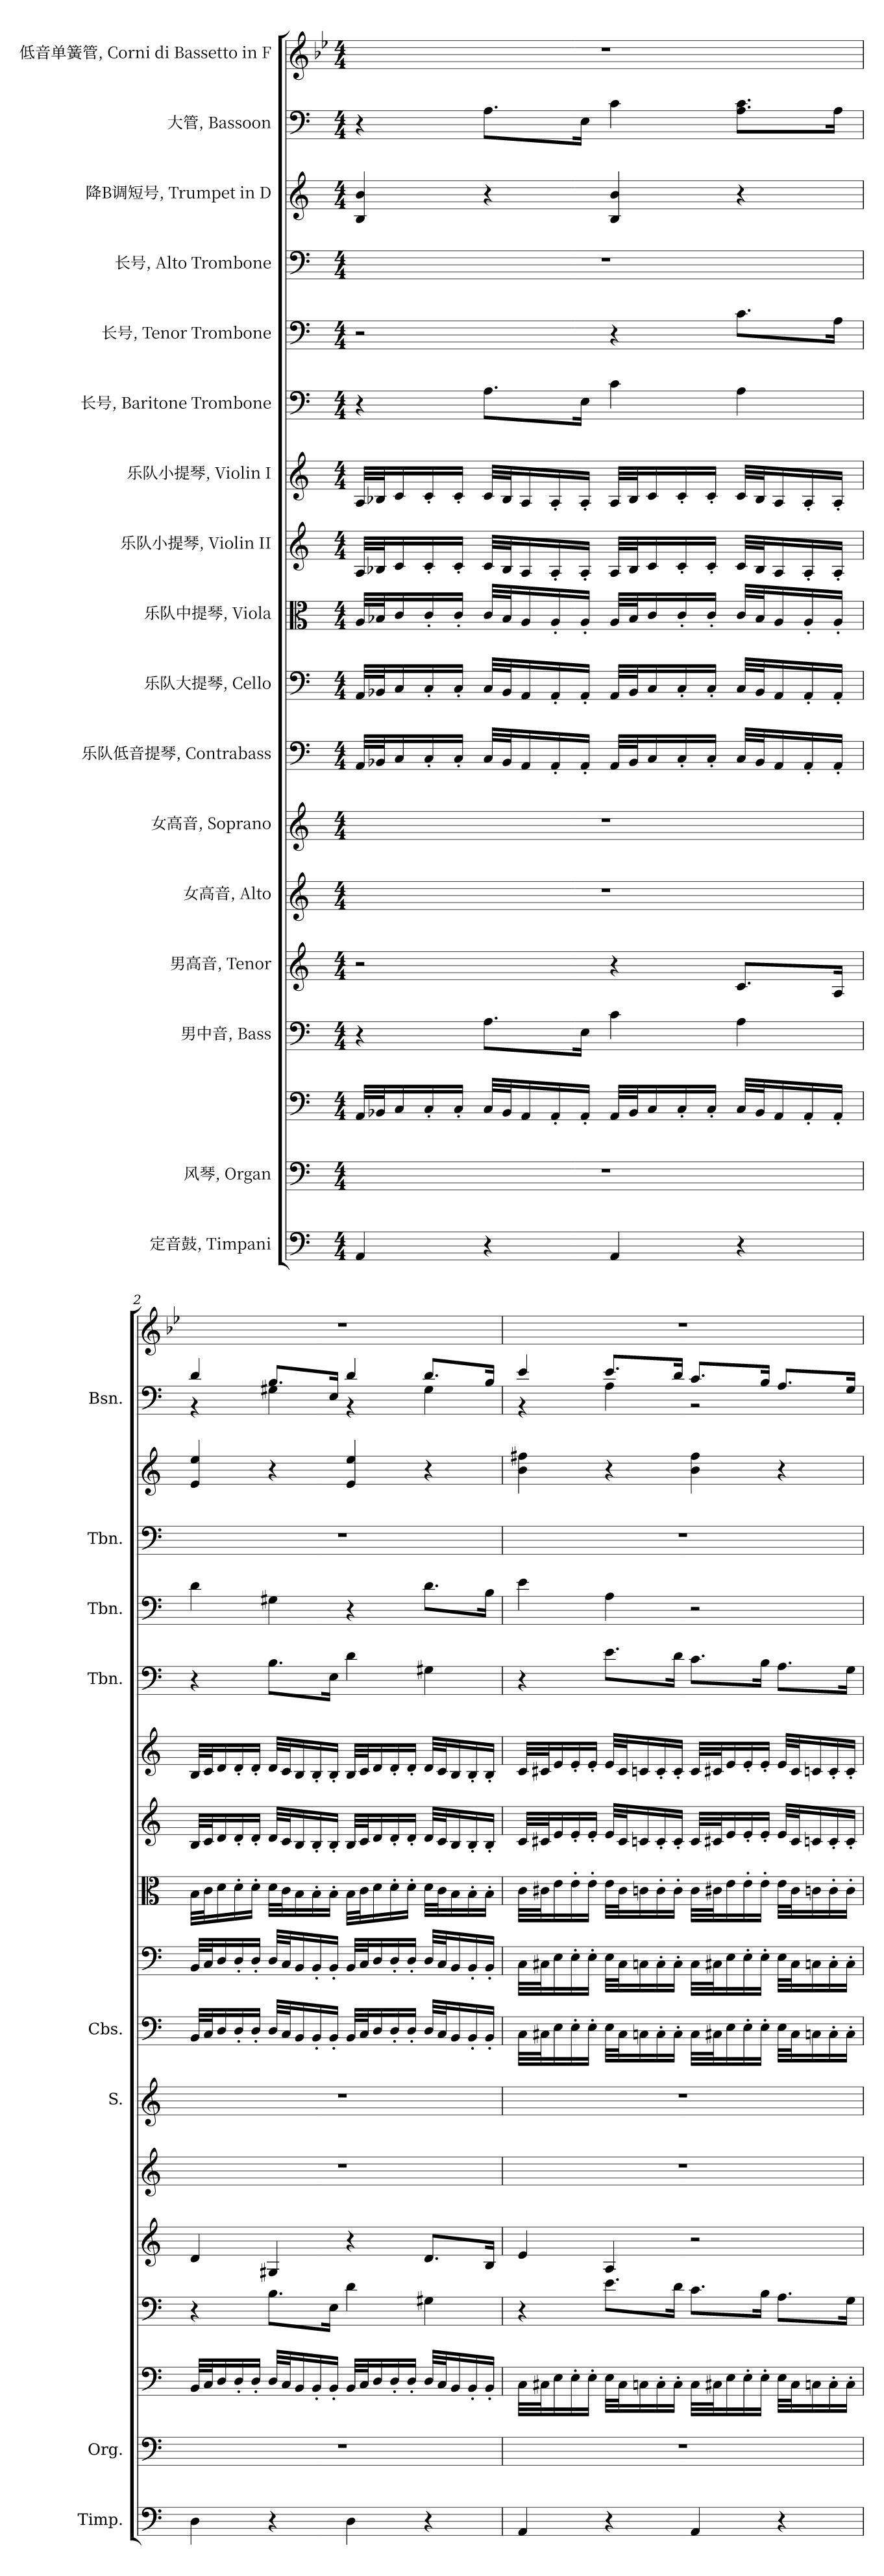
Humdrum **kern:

**kern	**kern	**kern	**kern	**kern	**kern	**kern	**kern	**kern	**kern	**kern	**kern	**kern	**kern	**kern	**kern	**kern	**kern
*part17	*part16	*part16	*part15	*part14	*part13	*part12	*part11	*part10	*part9	*part8	*part7	*part6	*part5	*part4	*part3	*part2	*part1
*staff18	*staff17	*staff16	*staff15	*staff14	*staff13	*staff12	*staff11	*staff10	*staff9	*staff8	*staff7	*staff6	*staff5	*staff4	*staff3	*staff2	*staff1
*I"定音鼓, Timpani	*I"风琴, Organ	*	*I"男中音, Bass	*I"男高音, Tenor	*I"女高音, Alto	*I"女高音, Soprano	*I"乐队低音提琴, Contrabass	*I"乐队大提琴, Cello	*I"乐队中提琴, Viola	*I"乐队小提琴, Violin II	*I"乐队小提琴, Violin I	*I"长号, Baritone Trombone	*I"长号, Tenor Trombone	*I"长号, Alto Trombone	*I"降B调短号, Trumpet in D	*I"大管, Bassoon	*I"低音单簧管, Corni di Bassetto in F
*I'Timp.	*I'Org.	*	*	*	*	*I'S.	*I'Cbs.	*	*	*	*	*I'Tbn.	*I'Tbn.	*I'Tbn.	*	*I'Bsn.	*
*clefF4	*clefF4	*clefF4	*clefF4	*clefG2	*clefG2	*clefG2	*clefF4	*clefF4	*clefC3	*clefG2	*clefG2	*clefF4	*clefF4	*clefF4	*clefG2	*clefF4	*clefG2
*	*	*	*	*	*	*	*ITrd7c12	*	*	*	*	*	*	*	*ITrd1c2	*	*ITrd8c14
*k[]	*k[]	*k[]	*k[]	*k[]	*k[]	*k[]	*k[]	*k[]	*k[]	*k[]	*k[]	*k[]	*k[]	*k[]	*k[b-e-]	*k[]	*k[b-e-]
*M4/4	*M4/4	*M4/4	*M4/4	*M4/4	*M4/4	*M4/4	*M4/4	*M4/4	*M4/4	*M4/4	*M4/4	*M4/4	*M4/4	*M4/4	*M4/4	*M4/4	*M4/4
*MM65	*MM65	*MM65	*MM65	*MM65	*MM65	*MM65	*MM65	*MM65	*MM65	*MM65	*MM65	*MM65	*MM65	*MM65	*MM65	*MM65	*MM65
=1	=1	=1	=1	=1	=1	=1	=1	=1	=1	=1	=1	=1	=1	=1	=1	=1	=1
4AA/	1r	32AA/LLL	4r	2r	1r	1r	32AAA/LLL	32AA/LLL	32A/LLL	32A/LLL	32A/LLL	4r	2r	1r	4A/ 4a/	4r	1r
.	.	32BB-X/J	.	.	.	.	32BBB-X/J	32BB-X/J	32B-X/J	32B-X/J	32B-X/J	.	.	.	.	.	.
.	.	16C/	.	.	.	.	16CC/	16C/	16c/	16c/	16c/	.	.	.	.	.	.
.	.	16C'/	.	.	.	.	16CC'/	16C'/	16c'/	16c'/	16c'/	.	.	.	.	.	.
.	.	16C'/JJ	.	.	.	.	16CC'/JJ	16C'/JJ	16c'/JJ	16c'/JJ	16c'/JJ	.	.	.	.	.	.
4r	.	32C/LLL	8.A\L	.	.	.	32CC/LLL	32C/LLL	32c/LLL	32c/LLL	32c/LLL	8.A\L	.	.	4r	8.A\L	.
.	.	32BB-/J	.	.	.	.	32BBB-/J	32BB-/J	32B-/J	32B-/J	32B-/J	.	.	.	.	.	.
.	.	16AA/	.	.	.	.	16AAA/	16AA/	16A/	16A/	16A/	.	.	.	.	.	.
.	.	16AA'/	.	.	.	.	16AAA'/	16AA'/	16A'/	16A'/	16A'/	.	.	.	.	.	.
.	.	16AA'/JJ	16E\Jk	.	.	.	16AAA'/JJ	16AA'/JJ	16A'/JJ	16A'/JJ	16A'/JJ	16E\Jk	.	.	.	16E\Jk	.
4AA/	.	32AA/LLL	4c\	4r	.	.	32AAA/LLL	32AA/LLL	32A/LLL	32A/LLL	32A/LLL	4c\	4r	.	4A/ 4a/	4c\	.
.	.	32BB-/J	.	.	.	.	32BBB-/J	32BB-/J	32B-/J	32B-/J	32B-/J	.	.	.	.	.	.
.	.	16C/	.	.	.	.	16CC/	16C/	16c/	16c/	16c/	.	.	.	.	.	.
.	.	16C'/	.	.	.	.	16CC'/	16C'/	16c'/	16c'/	16c'/	.	.	.	.	.	.
.	.	16C'/JJ	.	.	.	.	16CC'/JJ	16C'/JJ	16c'/JJ	16c'/JJ	16c'/JJ	.	.	.	.	.	.
4r	.	32C/LLL	4A\	8.c/L	.	.	32CC/LLL	32C/LLL	32c/LLL	32c/LLL	32c/LLL	4A\	8.c\L	.	4r	8.A\ 8.c\L	.
.	.	32BB-/J	.	.	.	.	32BBB-/J	32BB-/J	32B-/J	32B-/J	32B-/J	.	.	.	.	.	.
.	.	16AA/	.	.	.	.	16AAA/	16AA/	16A/	16A/	16A/	.	.	.	.	.	.
.	.	16AA'/	.	.	.	.	16AAA'/	16AA'/	16A'/	16A'/	16A'/	.	.	.	.	.	.
.	.	16AA'/JJ	.	16A/Jk	.	.	16AAA'/JJ	16AA'/JJ	16A'/JJ	16A'/JJ	16A'/JJ	.	16A\Jk	.	.	16A\Jk	.
!!LO:PB:g=z
=2	=2	=2	=2	=2	=2	=2	=2	=2	=2	=2	=2	=2	=2	=2	=2	=2	=2
*	*	*	*	*	*	*	*	*	*	*	*	*	*	*	*	*^	*
4D\	1r	32BB/LLL	4r	4d/	1r	1r	32BBB/LLL	32BB/LLL	32B\LLL	32B/LLL	32B/LLL	4r	4d\	1r	4d/ 4dd/	4d/	4r	1r
.	.	32C/J	.	.	.	.	32CC/J	32C/J	32c\J	32c/J	32c/J	.	.	.	.	.	.	.
.	.	16D/	.	.	.	.	16DD/	16D/	16d\	16d/	16d/	.	.	.	.	.	.	.
.	.	16D'/	.	.	.	.	16DD'/	16D'/	16d'\	16d'/	16d'/	.	.	.	.	.	.	.
.	.	16D'/JJ	.	.	.	.	16DD'/JJ	16D'/JJ	16d'\JJ	16d'/JJ	16d'/JJ	.	.	.	.	.	.	.
4r	.	32D/LLL	8.B\L	4G#X/	.	.	32DD/LLL	32D/LLL	32d\LLL	32d/LLL	32d/LLL	8.B\L	4G#X\	.	4r	8.B/L	4G#X\	.
.	.	32C/J	.	.	.	.	32CC/J	32C/J	32c\J	32c/J	32c/J	.	.	.	.	.	.	.
.	.	16BB/	.	.	.	.	16BBB/	16BB/	16B\	16B/	16B/	.	.	.	.	.	.	.
.	.	16BB'/	.	.	.	.	16BBB'/	16BB'/	16B'\	16B'/	16B'/	.	.	.	.	.	.	.
.	.	16BB'/JJ	16E\Jk	.	.	.	16BBB'/JJ	16BB'/JJ	16B'\JJ	16B'/JJ	16B'/JJ	16E\Jk	.	.	.	16E/Jk	.	.
4D\	.	32BB/LLL	4d\	4r	.	.	32BBB/LLL	32BB/LLL	32B\LLL	32B/LLL	32B/LLL	4d\	4r	.	4d/ 4dd/	4d/	4r	.
.	.	32C/J	.	.	.	.	32CC/J	32C/J	32c\J	32c/J	32c/J	.	.	.	.	.	.	.
.	.	16D/	.	.	.	.	16DD/	16D/	16d\	16d/	16d/	.	.	.	.	.	.	.
.	.	16D'/	.	.	.	.	16DD'/	16D'/	16d'\	16d'/	16d'/	.	.	.	.	.	.	.
.	.	16D'/JJ	.	.	.	.	16DD'/JJ	16D'/JJ	16d'\JJ	16d'/JJ	16d'/JJ	.	.	.	.	.	.	.
4r	.	32D/LLL	4G#X\	8.d/L	.	.	32DD/LLL	32D/LLL	32d\LLL	32d/LLL	32d/LLL	4G#X\	8.d\L	.	4r	8.d/L	4G#\	.
.	.	32C/J	.	.	.	.	32CC/J	32C/J	32c\J	32c/J	32c/J	.	.	.	.	.	.	.
.	.	16BB/	.	.	.	.	16BBB/	16BB/	16B\	16B/	16B/	.	.	.	.	.	.	.
.	.	16BB'/	.	.	.	.	16BBB'/	16BB'/	16B'\	16B'/	16B'/	.	.	.	.	.	.	.
.	.	16BB'/JJ	.	16B/Jk	.	.	16BBB'/JJ	16BB'/JJ	16B'\JJ	16B'/JJ	16B'/JJ	.	16B\Jk	.	.	16B/Jk	.	.
!!LO:PB:g=z
=3	=3	=3	=3	=3	=3	=3	=3	=3	=3	=3	=3	=3	=3	=3	=3	=3	=3	=3
4AA/	1r	32C\LLL	4r	4e/	1r	1r	32CC\LLL	32C\LLL	32c\LLL	32c/LLL	32c/LLL	4r	4e\	1r	4a\ 4een\	4e/	4r	1r
.	.	32C#X\J	.	.	.	.	32CC#X\J	32C#X\J	32c#X\J	32c#X/J	32c#X/J	.	.	.	.	.	.	.
.	.	16E\	.	.	.	.	16EE\	16E\	16e\	16e/	16e/	.	.	.	.	.	.	.
.	.	16E'\	.	.	.	.	16EE'\	16E'\	16e'\	16e'/	16e'/	.	.	.	.	.	.	.
.	.	16E'\JJ	.	.	.	.	16EE'\JJ	16E'\JJ	16e'\JJ	16e'/JJ	16e'/JJ	.	.	.	.	.	.	.
4r	.	32E\LLL	8.e\L	4A/	.	.	32EE\LLL	32E\LLL	32e\LLL	32e/LLL	32e/LLL	8.e\L	4A\	.	4r	8.e/L	4A\	.
.	.	32C#\J	.	.	.	.	32CC#\J	32C#\J	32c#\J	32c#/J	32c#/J	.	.	.	.	.	.	.
.	.	16Cn\	.	.	.	.	16CCn\	16Cn\	16cn\	16cn/	16cn/	.	.	.	.	.	.	.
.	.	16C'\	.	.	.	.	16CC'\	16C'\	16c'\	16c'/	16c'/	.	.	.	.	.	.	.
.	.	16C'\JJ	16d\Jk	.	.	.	16CC'\JJ	16C'\JJ	16c'\JJ	16c'/JJ	16c'/JJ	16d\Jk	.	.	.	16d/Jk	.	.
4AA/	.	32C\LLL	8.c\L	2r	.	.	32CC\LLL	32C\LLL	32c\LLL	32c/LLL	32c/LLL	8.c\L	2r	.	4a\ 4ee\	8.c/L	2r	.
.	.	32C#X\J	.	.	.	.	32CC#X\J	32C#X\J	32c#X\J	32c#X/J	32c#X/J	.	.	.	.	.	.	.
.	.	16E\	.	.	.	.	16EE\	16E\	16e\	16e/	16e/	.	.	.	.	.	.	.
.	.	16E'\	.	.	.	.	16EE'\	16E'\	16e'\	16e'/	16e'/	.	.	.	.	.	.	.
.	.	16E'\JJ	16B\Jk	.	.	.	16EE'\JJ	16E'\JJ	16e'\JJ	16e'/JJ	16e'/JJ	16B\Jk	.	.	.	16B/Jk	.	.
4r	.	32E\LLL	8.A\L	.	.	.	32EE\LLL	32E\LLL	32e\LLL	32e/LLL	32e/LLL	8.A\L	.	.	4r	8.A/L	.	.
.	.	32C#\J	.	.	.	.	32CC#\J	32C#\J	32c#\J	32c#/J	32c#/J	.	.	.	.	.	.	.
.	.	16Cn\	.	.	.	.	16CCn\	16Cn\	16cn\	16cn/	16cn/	.	.	.	.	.	.	.
.	.	16C'\	.	.	.	.	16CC'\	16C'\	16c'\	16c'/	16c'/	.	.	.	.	.	.	.
.	.	16C'\JJ	16G\Jk	.	.	.	16CC'\JJ	16C'\JJ	16c'\JJ	16c'/JJ	16c'/JJ	16G\Jk	.	.	.	16G/Jk	.	.
*	*	*	*	*	*	*	*	*	*	*	*	*	*	*	*	*v	*v	*
=	=	=	=	=	=	=	=	=	=	=	=	=	=	=	=	=	=
*-	*-	*-	*-	*-	*-	*-	*-	*-	*-	*-	*-	*-	*-	*-	*-	*-	*-
